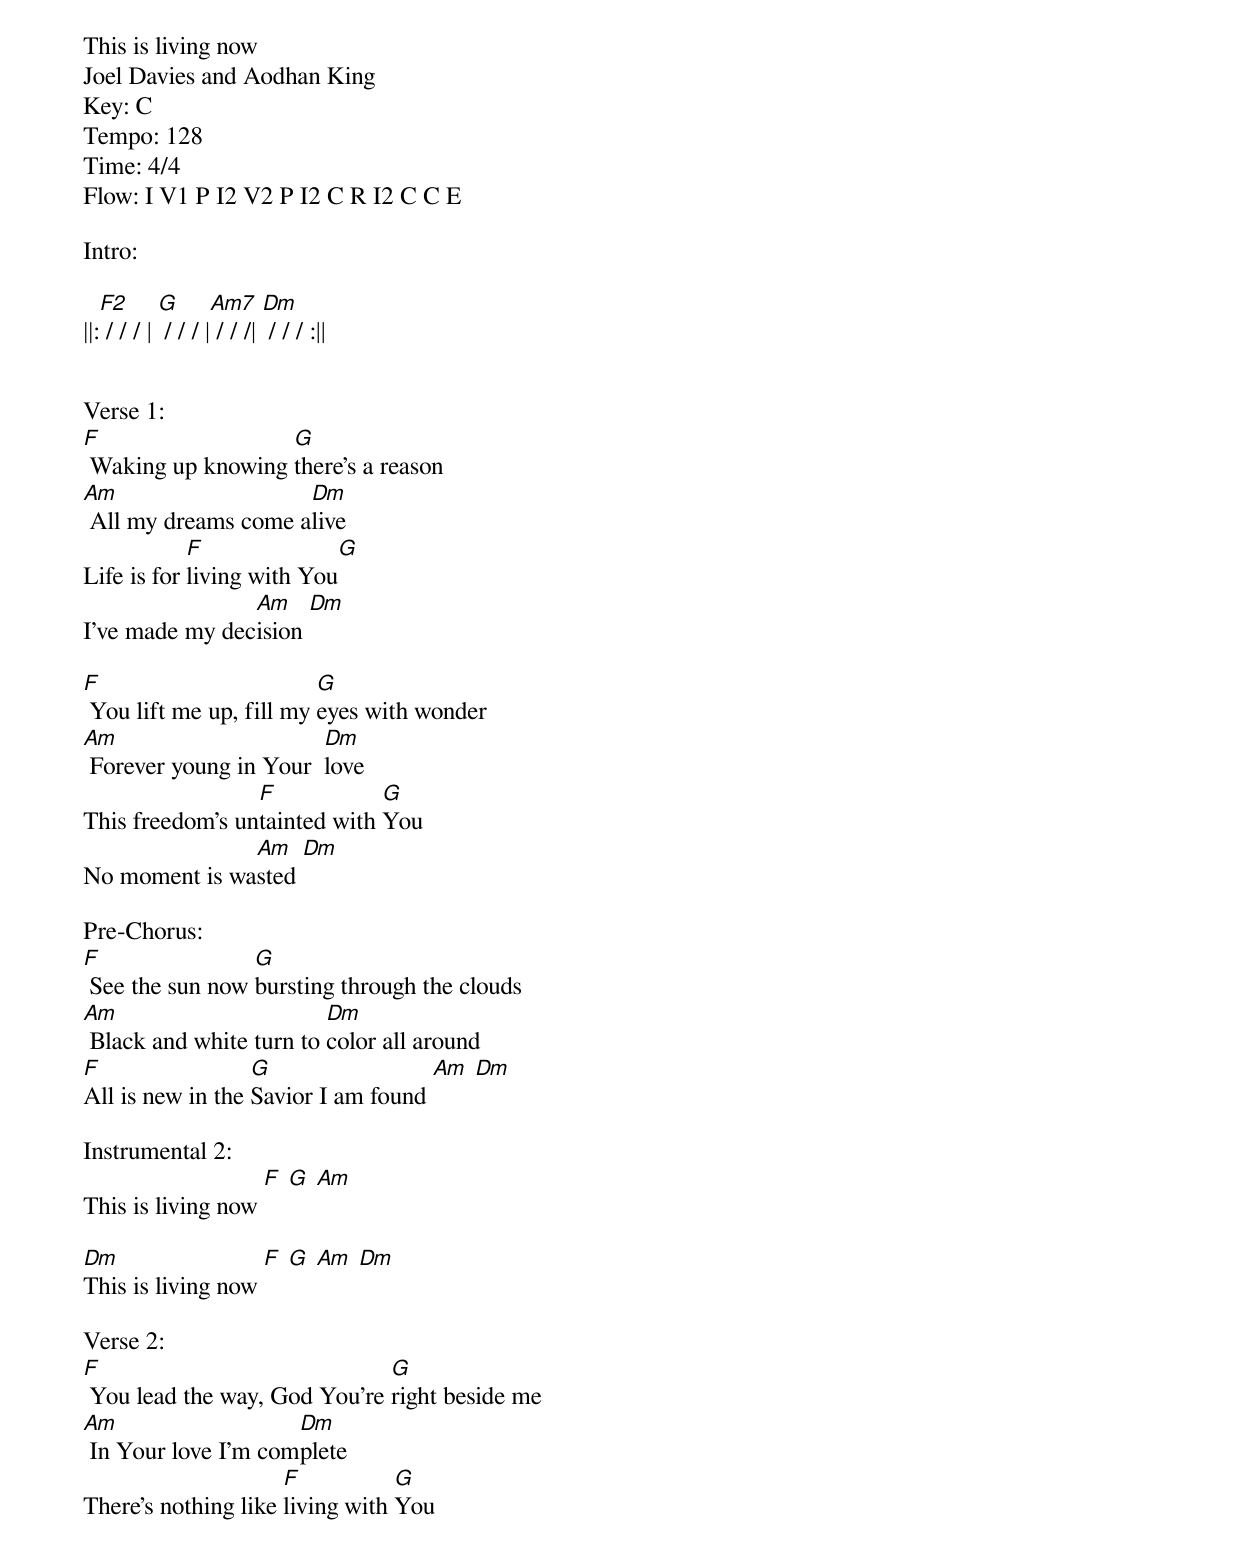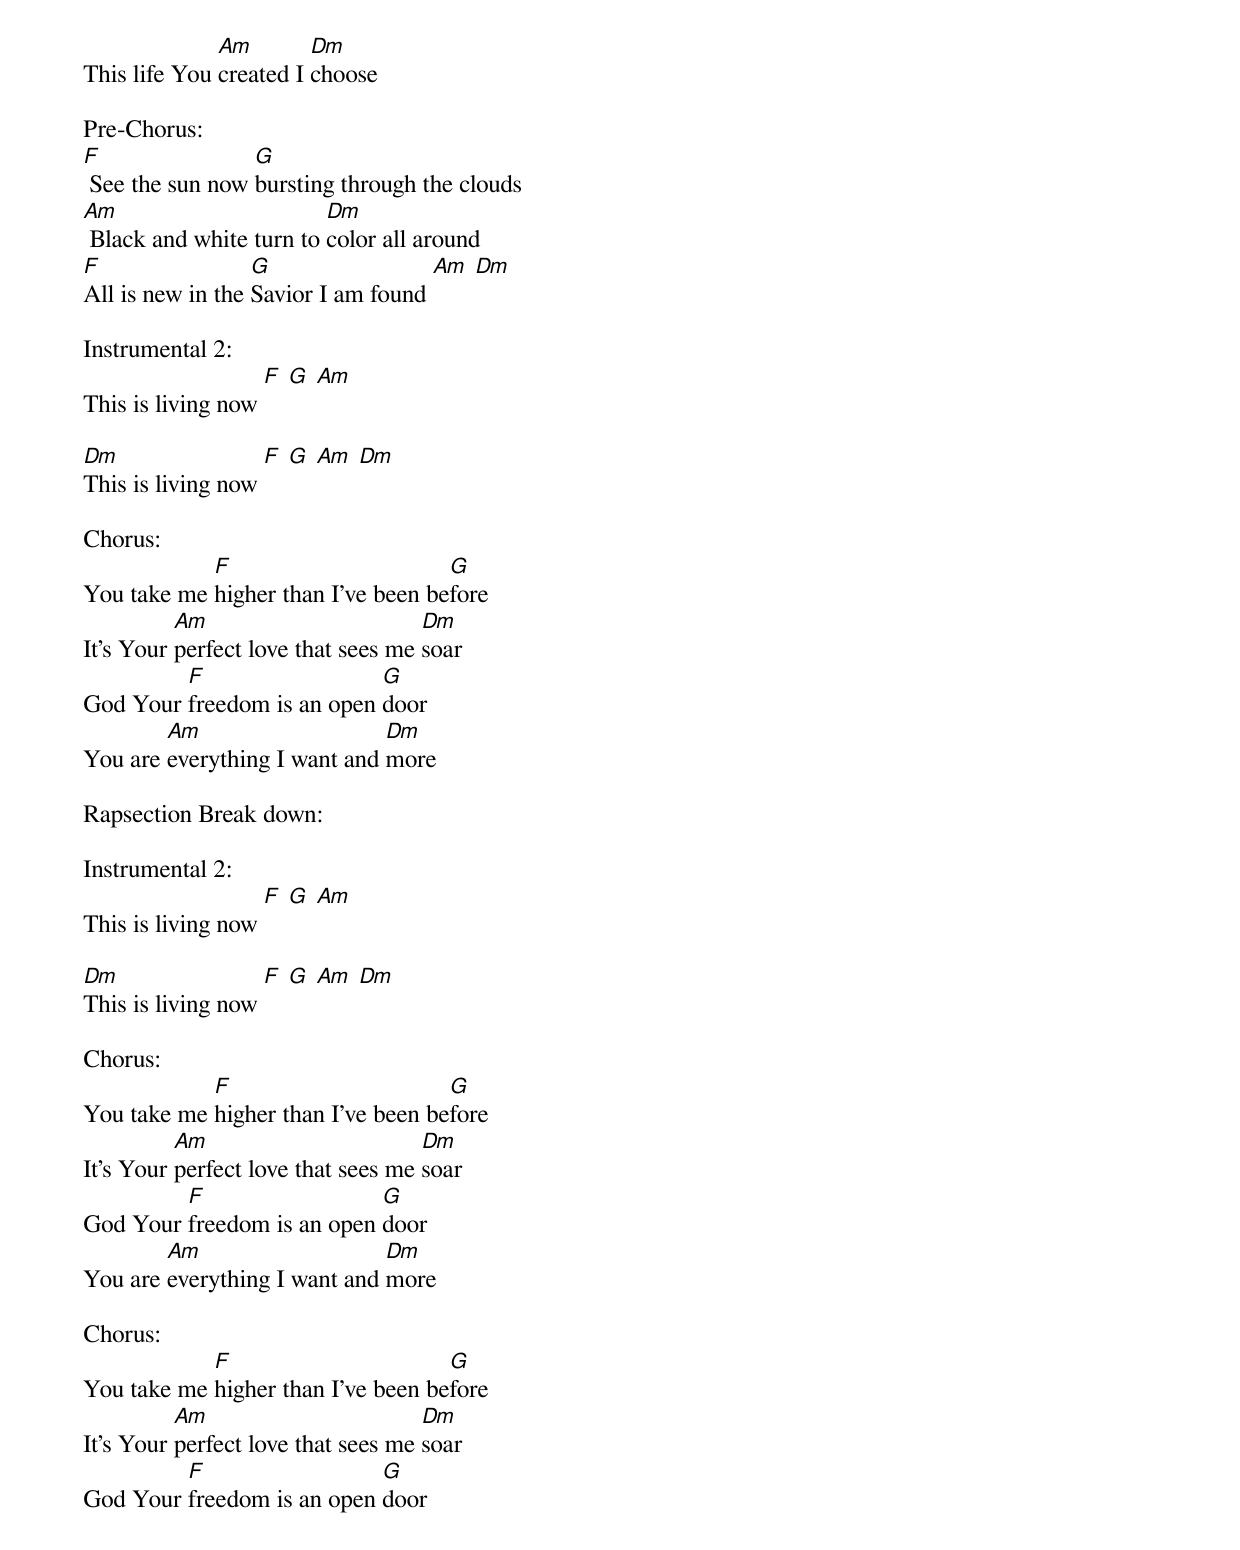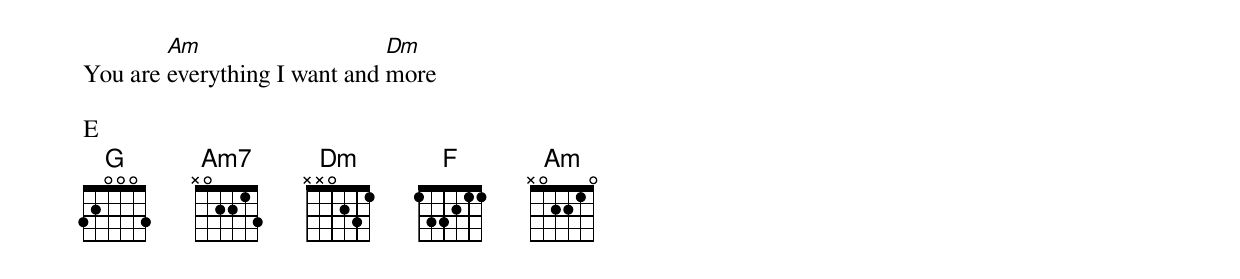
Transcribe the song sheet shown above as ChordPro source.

This is living now
Joel Davies and Aodhan King
Key: C
Tempo: 128
Time: 4/4
Flow: I V1 P I2 V2 P I2 C R I2 C C E

Intro:

||:[F2] / / / | [G] / / / |[Am7] / / /| [Dm] / / / :||


Verse 1:
[F] Waking up knowing [G]there's a reason
[Am] All my dreams come a[Dm]live
Life is for [F]living with You[G]
I've made my dec[Am]ision [Dm]

[F] You lift me up, fill my [G]eyes with wonder
[Am] Forever young in Your  [Dm]love
This freedom's un[F]tainted with [G]You
No moment is wa[Am]sted [Dm]

Pre-Chorus:
[F] See the sun now [G]bursting through the clouds
[Am] Black and white turn to [Dm]color all around
[F]All is new in the [G]Savior I am found [Am] [Dm]

Instrumental 2:
This is living now [F] [G] [Am]

[Dm]This is living now [F] [G] [Am] [Dm]

Verse 2:
[F] You lead the way, God You're [G]right beside me
[Am] In Your love I'm com[Dm]plete
There's nothing like [F]living with [G]You
This life You [Am]created I [Dm]choose

Pre-Chorus:
[F] See the sun now [G]bursting through the clouds
[Am] Black and white turn to [Dm]color all around
[F]All is new in the [G]Savior I am found [Am] [Dm]

Instrumental 2:
This is living now [F] [G] [Am]

[Dm]This is living now [F] [G] [Am] [Dm]

Chorus:
You take me [F]higher than I've been be[G]fore
It's Your [Am]perfect love that sees me [Dm]soar
God Your [F]freedom is an open [G]door
You are [Am]everything I want and [Dm]more

Rapsection Break down:

Instrumental 2:
This is living now [F] [G] [Am]

[Dm]This is living now [F] [G] [Am] [Dm]

Chorus:
You take me [F]higher than I've been be[G]fore
It's Your [Am]perfect love that sees me [Dm]soar
God Your [F]freedom is an open [G]door
You are [Am]everything I want and [Dm]more

Chorus:
You take me [F]higher than I've been be[G]fore
It's Your [Am]perfect love that sees me [Dm]soar
God Your [F]freedom is an open [G]door
You are [Am]everything I want and [Dm]more

E
